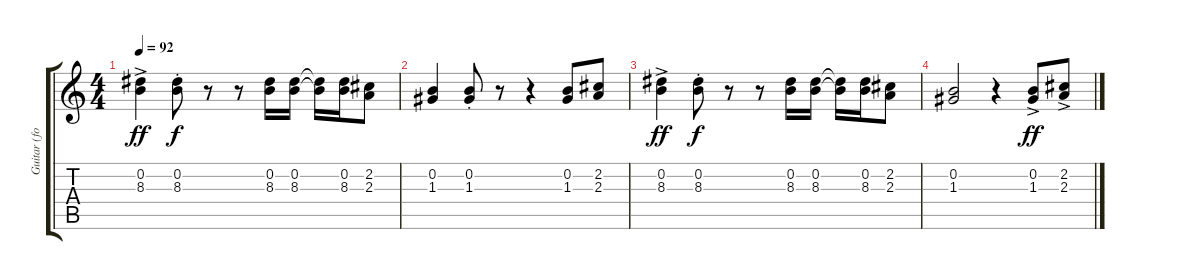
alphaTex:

\track ("Guitar (for sound effect)" "Guitar (fo") {instrument overdrivenguitar}
\staff {score tabs}
\tuning (E4 B3 G3 D3 A2 E2) {hide}
\ts (4 4)
\tempo 92
\clef g2
\ks c
(0.2{ac} 8.3{ac}).4{dy ff} (0.2{st} 8.3{st}).8{dy f} r.8 r.8 (0.2 8.3).16 (0.2 8.3).16 (0.2{t} 8.3{t}).16 (0.2 8.3).16 (2.2 2.3).8 |
(0.2 1.3).4 (0.2 1.3{st}).8 r.8 r.4 (0.2 1.3).8 (2.2 2.3).8 |
(0.2{ac} 8.3{ac}).4{dy ff} (0.2{st} 8.3{st}).8{dy f} r.8 r.8 (0.2 8.3).16 (0.2 8.3).16 (0.2{t} 8.3{t}).16 (0.2 8.3).16 (2.2 2.3).8 |
(0.2 1.3).2 r.4 (0.2{ac} 1.3{ac}).8{dy ff} (2.2{ac} 2.3{ac}).8
